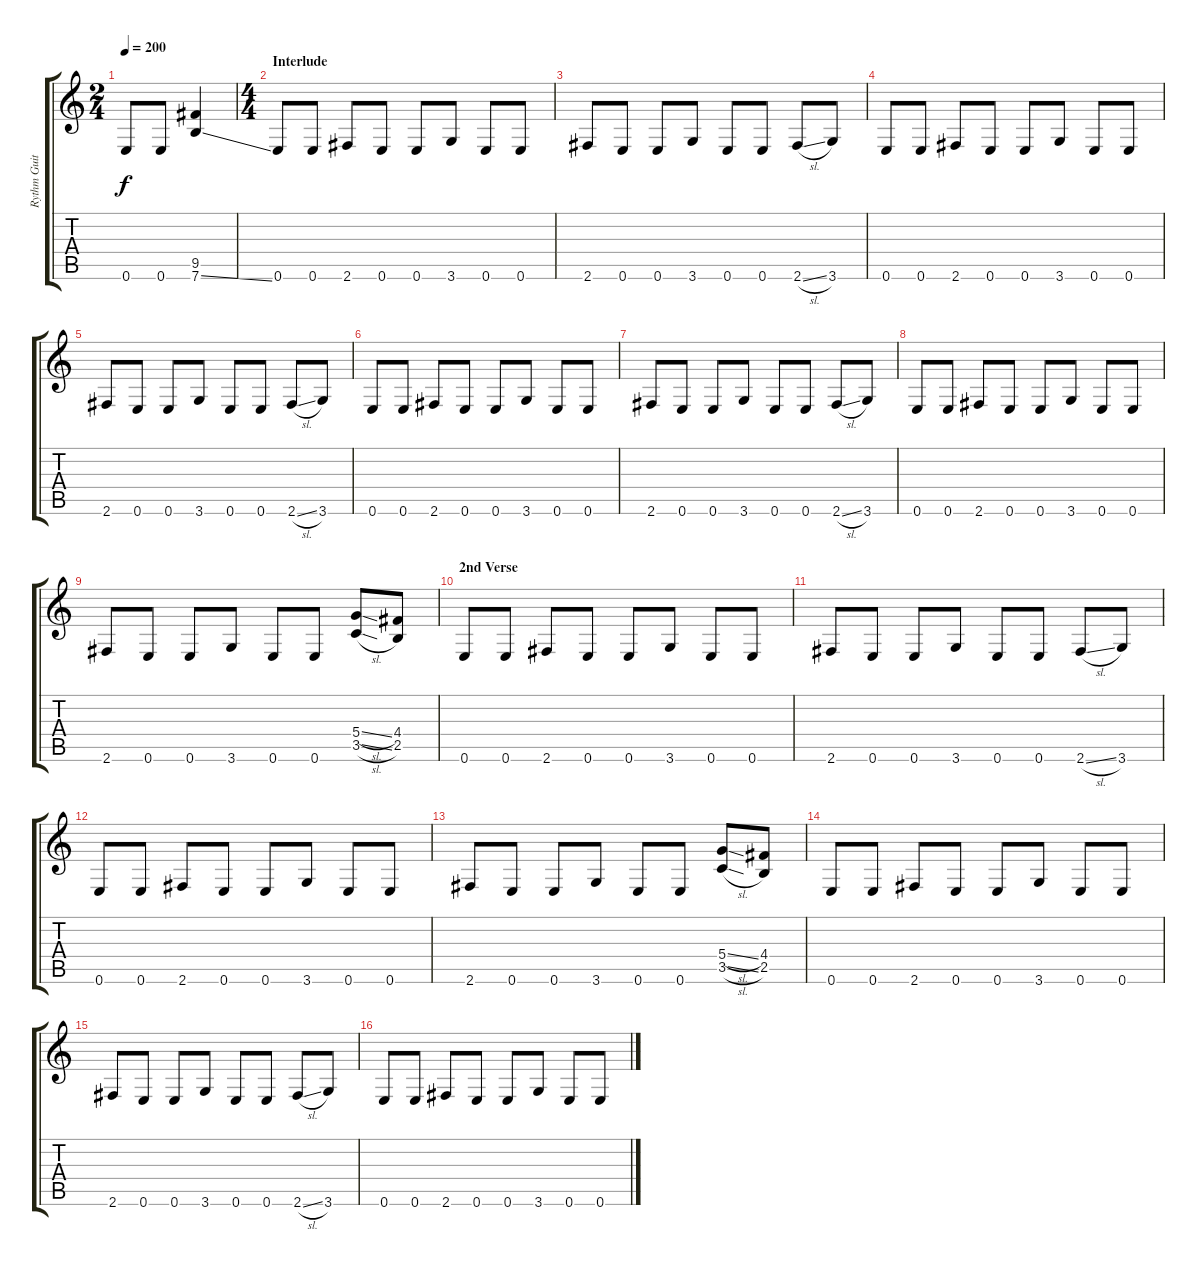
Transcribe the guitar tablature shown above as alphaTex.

\track ("Rythm Guitar" "Rythm Guit") {instrument distortionguitar}
\staff {score tabs}
\tuning (E4 B3 G3 D3 A2 E2) {hide}
\ts (2 4)
\tempo 200
\clef g2
\ks c
0.6.8{dy f} 0.6.8 (9.5 7.6{ss}).4 |
\ts (4 4)
\section ("" "Interlude")
0.6.8 0.6.8 2.6.8 0.6.8 0.6.8 3.6.8 0.6.8 0.6.8 |
2.6.8 0.6.8 0.6.8 3.6.8 0.6.8 0.6.8 2.6{sl}.8 3.6.8 |
0.6.8 0.6.8 2.6.8 0.6.8 0.6.8 3.6.8 0.6.8 0.6.8 |
2.6.8 0.6.8 0.6.8 3.6.8 0.6.8 0.6.8 2.6{sl}.8 3.6.8 |
0.6.8 0.6.8 2.6.8 0.6.8 0.6.8 3.6.8 0.6.8 0.6.8 |
2.6.8 0.6.8 0.6.8 3.6.8 0.6.8 0.6.8 2.6{sl}.8 3.6.8 |
0.6.8 0.6.8 2.6.8 0.6.8 0.6.8 3.6.8 0.6.8 0.6.8 |
2.6.8 0.6.8 0.6.8 3.6.8 0.6.8 0.6.8 (5.4{sl} 3.5{sl}).8 (4.4 2.5).8 |
\section ("" "2nd Verse")
0.6.8 0.6.8 2.6.8 0.6.8 0.6.8 3.6.8 0.6.8 0.6.8 |
2.6.8 0.6.8 0.6.8 3.6.8 0.6.8 0.6.8 2.6{sl}.8 3.6.8 |
0.6.8 0.6.8 2.6.8 0.6.8 0.6.8 3.6.8 0.6.8 0.6.8 |
2.6.8 0.6.8 0.6.8 3.6.8 0.6.8 0.6.8 (5.4{sl} 3.5{sl}).8 (4.4 2.5).8 |
0.6.8 0.6.8 2.6.8 0.6.8 0.6.8 3.6.8 0.6.8 0.6.8 |
2.6.8 0.6.8 0.6.8 3.6.8 0.6.8 0.6.8 2.6{sl}.8 3.6.8 |
0.6.8 0.6.8 2.6.8 0.6.8 0.6.8 3.6.8 0.6.8 0.6.8
